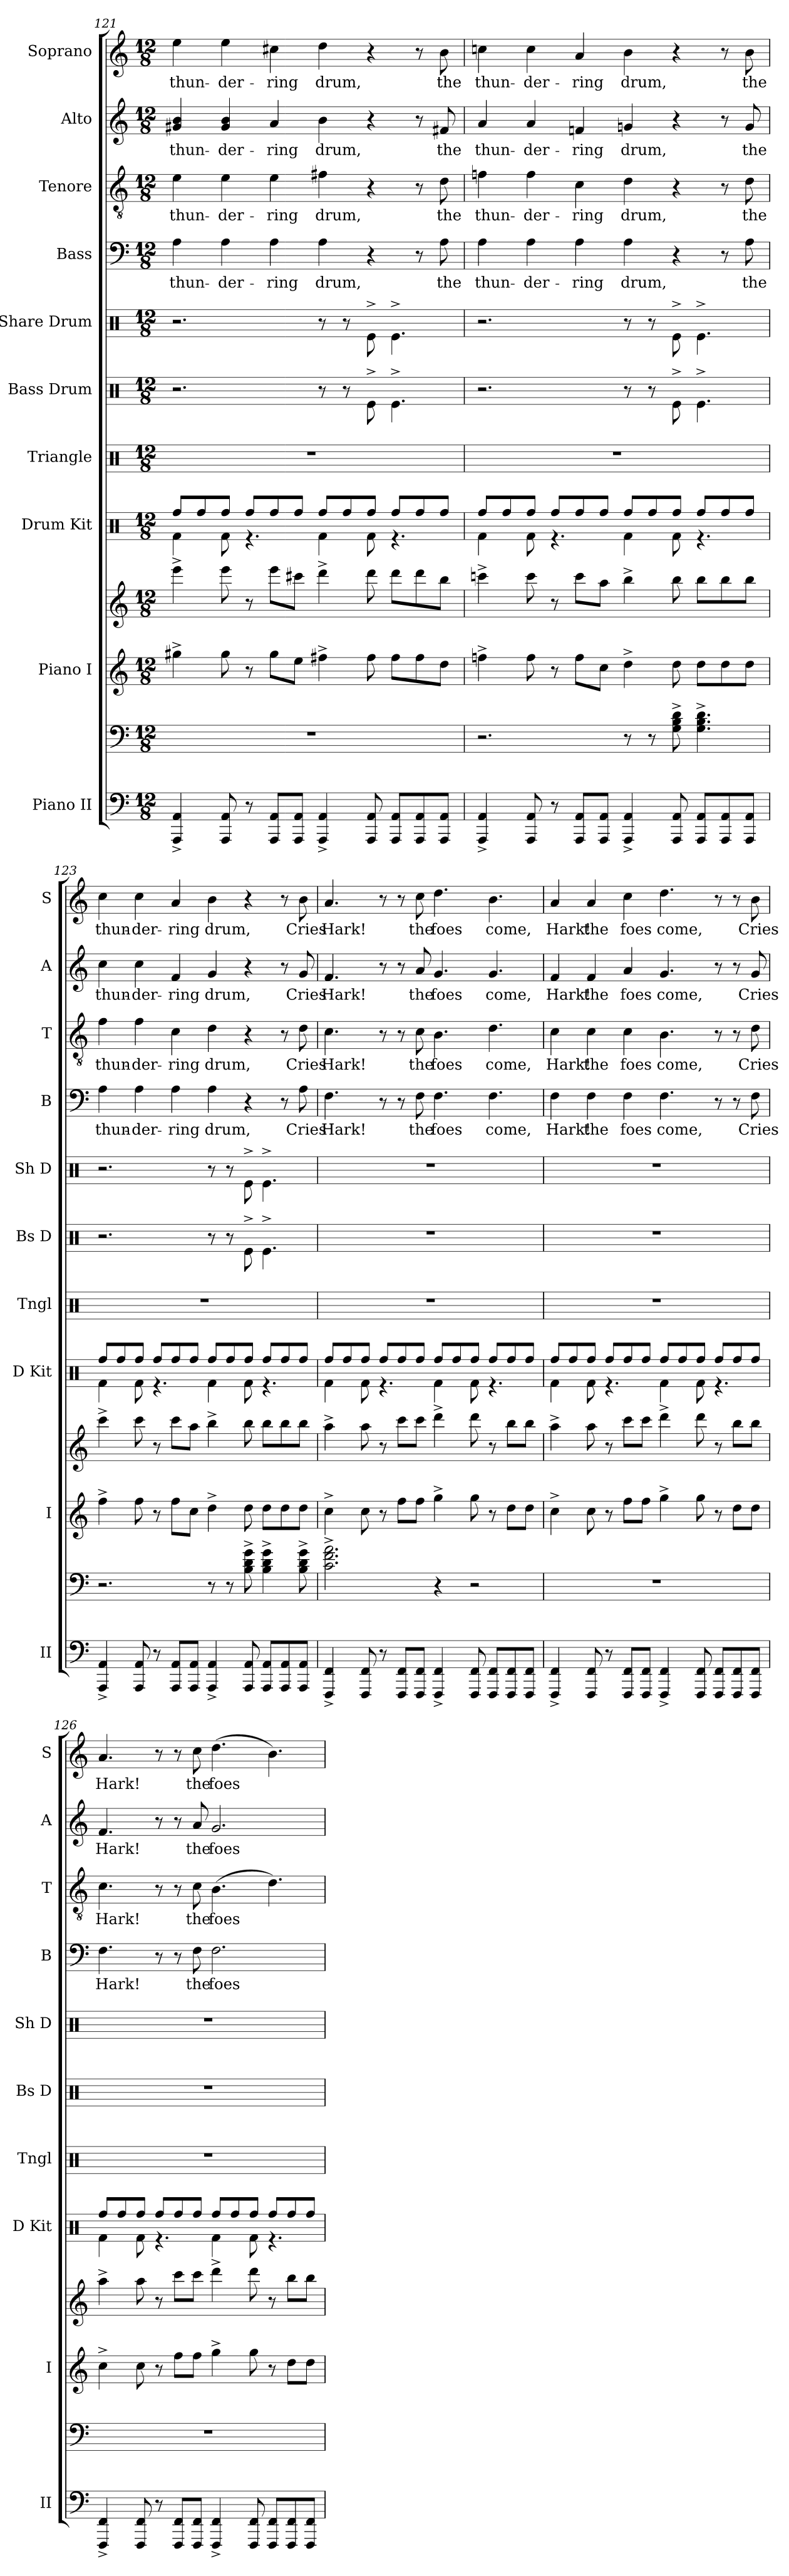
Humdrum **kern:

**kern	**kern	**kern	**kern	**kern	**kern	**kern	**kern	**kern	**text	**kern	**text	**kern	**text	**kern	**text
*part10	*part10	*part9	*part9	*part8	*part7	*part6	*part5	*part4	*part4	*part3	*part3	*part2	*part2	*part1	*part1
*staff12	*staff11	*staff10	*staff9	*staff8	*staff7	*staff6	*staff5	*staff4	*staff4	*staff3	*staff3	*staff2	*staff2	*staff1	*staff1
*I"Piano II	*	*I"Piano I	*	*I"Drum Kit	*I"Triangle	*I"Bass Drum	*I"Share Drum	*I"Bass	*	*I"Tenore	*	*I"Alto	*	*I"Soprano	*
*I'II	*	*I'I	*	*I'D Kit	*I'Tngl	*I'Bs D	*I'Sh D	*I'B	*	*I'T	*	*I'A	*	*I'S	*
*clefF4	*clefF4	*clefG2	*clefG2	*clefX	*clefX	*clefX	*clefX	*clefF4	*	*clefGv2	*	*clefG2	*	*clefG2	*
*k[]	*k[]	*k[]	*k[]	*k[]	*k[]	*k[]	*k[]	*k[]	*	*k[]	*	*k[]	*	*k[]	*
*M12/8	*M12/8	*M12/8	*M12/8	*M12/8	*M12/8	*M12/8	*M12/8	*M12/8	*	*M12/8	*	*M12/8	*	*M12/8	*
=121	=121	=121	=121	=121	=121	=121	=121	=121	=121	=121	=121	=121	=121	=121	=121
*	*	*	*	*^	*	*	*	*	*	*	*	*	*	*	*
!	!	!	!	!	!	!	!	!	!	!LO:LY:b	!	!LO:LY:b	!	!LO:LY:b	!	!LO:LY:b
4AAA/^ 4AA/^	1.r	4gg#X^\	4eee^\	8Rff/L	4Rf\	1.r	2.r	2.r	4A\	thun-	4e\	thun-	4g#X/ 4b/	thun-	4ee\	thun-
.	.	.	.	8Rff/	.	.	.	.	.	.	.	.	.	.	.	.
!	!	!	!	!	!	!	!	!	!	!LO:LY:b	!	!LO:LY:b	!	!LO:LY:b	!	!LO:LY:b
8AAA/ 8AA/	.	8gg#\	8eee\	8Rff/J	8Rf\	.	.	.	4A\	-der-	4e\	-der-	4g#/ 4b/	-der-	4ee\	-der-
8r	.	8r	8r	8Rff/L	4.r	.	.	.	.	.	.	.	.	.	.	.
!	!	!	!	!	!	!	!	!	!	!LO:LY:b	!	!LO:LY:b	!	!LO:LY:b	!	!LO:LY:b
8AAA/ 8AA/L	.	8gg#\L	8eee\L	8Rff/	.	.	.	.	4A\	-ring	4e\	-ring	4a/	-ring	4cc#X\	-ring
8AAA/ 8AA/J	.	8ee\J	8ccc#X\J	8Rff/J	.	.	.	.	.	.	.	.	.	.	.	.
!	!	!	!	!	!	!	!	!	!	!LO:LY:b	!	!LO:LY:b	!	!LO:LY:b	!	!LO:LY:b
4AAA/^ 4AA/^	.	4ff#X^\	4ddd^\	8Rff/L	4Rf\	.	8r	8r	4A\	drum,	4f#X\	drum,	4b\	drum,	4dd\	drum,
.	.	.	.	8Rff/	.	.	8r	8r	.	.	.	.	.	.	.	.
8AAA/ 8AA/	.	8ff#\	8ddd\	8Rff/J	8Rf\	.	8Re^\	8Re^\	4r	.	4r	.	4r	.	4r	.
8AAA/ 8AA/L	.	8ff#\L	8ddd\L	8Rff/L	4.r	.	4.Re^\	4.Re^\	.	.	.	.	.	.	.	.
8AAA/ 8AA/	.	8ff#\	8ddd\	8Rff/	.	.	.	.	8r	.	8r	.	8r	.	8r	.
!	!	!	!	!	!	!	!	!	!	!LO:LY:b	!	!LO:LY:b	!	!LO:LY:b	!	!LO:LY:b
8AAA/ 8AA/J	.	8dd\J	8bb\J	8Rff/J	.	.	.	.	8A\	the	8d\	the	8f#X/	the	8b\	the
!!LO:LB:g=z
=122	=122	=122	=122	=122	=122	=122	=122	=122	=122	=122	=122	=122	=122	=122	=122	=122
!	!	!	!	!	!	!	!	!	!	!LO:LY:b	!	!LO:LY:b	!	!LO:LY:b	!	!LO:LY:b
4AAA/^ 4AA/^	2.r	4ffn^\	4cccn^\	8Rff/L	4Rf\	1.r	2.r	2.r	4A\	thun-	4fn\	thun-	4a/	thun-	4ccn\	thun-
.	.	.	.	8Rff/	.	.	.	.	.	.	.	.	.	.	.	.
!	!	!	!	!	!	!	!	!	!	!LO:LY:b	!	!LO:LY:b	!	!LO:LY:b	!	!LO:LY:b
8AAA/ 8AA/	.	8ff\	8ccc\	8Rff/J	8Rf\	.	.	.	4A\	-der-	4f\	-der-	4a/	-der-	4cc\	-der-
8r	.	8r	8r	8Rff/L	4.r	.	.	.	.	.	.	.	.	.	.	.
!	!	!	!	!	!	!	!	!	!	!LO:LY:b	!	!LO:LY:b	!	!LO:LY:b	!	!LO:LY:b
8AAA/ 8AA/L	.	8ff\L	8ccc\L	8Rff/	.	.	.	.	4A\	-ring	4c\	-ring	4fn/	-ring	4a/	-ring
8AAA/ 8AA/J	.	8cc\J	8aa\J	8Rff/J	.	.	.	.	.	.	.	.	.	.	.	.
!	!	!	!	!	!	!	!	!	!	!LO:LY:b	!	!LO:LY:b	!	!LO:LY:b	!	!LO:LY:b
4AAA/^ 4AA/^	8r	4dd^\	4bb^\	8Rff/L	4Rf\	.	8r	8r	4A\	drum,	4d\	drum,	4gn/	drum,	4b\	drum,
.	8r	.	.	8Rff/	.	.	8r	8r	.	.	.	.	.	.	.	.
8AAA/ 8AA/	8G\^ 8B\^ 8d\^	8dd\	8bb\	8Rff/J	8Rf\	.	8Re^\	8Re^\	4r	.	4r	.	4r	.	4r	.
8AAA/ 8AA/L	4.G\^ 4.B\^ 4.d\^	8dd\L	8bb\L	8Rff/L	4.r	.	4.Re^\	4.Re^\	.	.	.	.	.	.	.	.
8AAA/ 8AA/	.	8dd\	8bb\	8Rff/	.	.	.	.	8r	.	8r	.	8r	.	8r	.
!	!	!	!	!	!	!	!	!	!	!LO:LY:b	!	!LO:LY:b	!	!LO:LY:b	!	!LO:LY:b
8AAA/ 8AA/J	.	8dd\J	8bb\J	8Rff/J	.	.	.	.	8A\	the	8d\	the	8g/	the	8b\	the
=123	=123	=123	=123	=123	=123	=123	=123	=123	=123	=123	=123	=123	=123	=123	=123	=123
!	!	!	!	!	!	!	!	!	!	!LO:LY:b	!	!LO:LY:b	!	!LO:LY:b	!	!LO:LY:b
4AAA/^ 4AA/^	2.r	4ff^\	4ccc^\	8Rff/L	4Rf\	1.r	2.r	2.r	4A\	thun-	4f\	thun-	4cc\	thun-	4cc\	thun-
.	.	.	.	8Rff/	.	.	.	.	.	.	.	.	.	.	.	.
!	!	!	!	!	!	!	!	!	!	!LO:LY:b	!	!LO:LY:b	!	!LO:LY:b	!	!LO:LY:b
8AAA/ 8AA/	.	8ff\	8ccc\	8Rff/J	8Rf\	.	.	.	4A\	-der-	4f\	-der-	4cc\	-der-	4cc\	-der-
8r	.	8r	8r	8Rff/L	4.r	.	.	.	.	.	.	.	.	.	.	.
!	!	!	!	!	!	!	!	!	!	!LO:LY:b	!	!LO:LY:b	!	!LO:LY:b	!	!LO:LY:b
8AAA/ 8AA/L	.	8ff\L	8ccc\L	8Rff/	.	.	.	.	4A\	-ring	4c\	-ring	4f/	-ring	4a/	-ring
8AAA/ 8AA/J	.	8cc\J	8aa\J	8Rff/J	.	.	.	.	.	.	.	.	.	.	.	.
!	!	!	!	!	!	!	!	!	!	!LO:LY:b	!	!LO:LY:b	!	!LO:LY:b	!	!LO:LY:b
4AAA/^ 4AA/^	8r	4dd^\	4bb^\	8Rff/L	4Rf\	.	8r	8r	4A\	drum,	4d\	drum,	4g/	drum,	4b\	drum,
.	8r	.	.	8Rff/	.	.	8r	8r	.	.	.	.	.	.	.	.
8AAA/ 8AA/	8B\^ 8d\^ 8g\^	8dd\	8bb\	8Rff/J	8Rf\	.	8Re^\	8Re^\	4r	.	4r	.	4r	.	4r	.
8AAA/ 8AA/L	4B\^ 4d\^ 4g\^	8dd\L	8bb\L	8Rff/L	4.r	.	4.Re^\	4.Re^\	.	.	.	.	.	.	.	.
8AAA/ 8AA/	.	8dd\	8bb\	8Rff/	.	.	.	.	8r	.	8r	.	8r	.	8r	.
!	!	!	!	!	!	!	!	!	!	!LO:LY:b	!	!LO:LY:b	!	!LO:LY:b	!	!LO:LY:b
8AAA/ 8AA/J	8B\^ 8d\^ 8g\^	8dd\J	8bb\J	8Rff/J	.	.	.	.	8A\	Cries	8d\	Cries	8g/	Cries	8b\	Cries
=124	=124	=124	=124	=124	=124	=124	=124	=124	=124	=124	=124	=124	=124	=124	=124	=124
!	!	!	!	!	!	!	!	!	!	!LO:LY:b	!	!LO:LY:b	!	!LO:LY:b	!	!LO:LY:b
4FFF/^ 4FF/^	2.c\^ 2.f\^ 2.a\^	4cc^\	4aa^\	8Rff/L	4Rf\	1.r	1.r	1.r	4.F\	Hark!	4.c\	Hark!	4.f/	Hark!	4.a/	Hark!
.	.	.	.	8Rff/	.	.	.	.	.	.	.	.	.	.	.	.
8FFF/ 8FF/	.	8cc\	8aa\	8Rff/J	8Rf\	.	.	.	.	.	.	.	.	.	.	.
8r	.	8r	8r	8Rff/L	4.r	.	.	.	8r	.	8r	.	8r	.	8r	.
8FFF/ 8FF/L	.	8ff\L	8ccc\L	8Rff/	.	.	.	.	8r	.	8r	.	8r	.	8r	.
!	!	!	!	!	!	!	!	!	!	!LO:LY:b	!	!LO:LY:b	!	!LO:LY:b	!	!LO:LY:b
8FFF/ 8FF/J	.	8ff\J	8ccc\J	8Rff/J	.	.	.	.	8F\	the	8c\	the	8a/	the	8cc\	the
!	!	!	!	!	!	!	!	!	!	!LO:LY:b	!	!LO:LY:b	!	!LO:LY:b	!	!LO:LY:b
4FFF/^ 4FF/^	4r	4gg^\	4ddd^\	8Rff/L	4Rf\	.	.	.	4.F\	foes	4.B\	foes	4.g/	foes	4.dd\	foes
.	.	.	.	8Rff/	.	.	.	.	.	.	.	.	.	.	.	.
8FFF/ 8FF/	2r	8gg\	8ddd\	8Rff/J	8Rf\	.	.	.	.	.	.	.	.	.	.	.
!	!	!	!	!	!	!	!	!	!	!LO:LY:b	!	!LO:LY:b	!	!LO:LY:b	!	!LO:LY:b
8FFF/ 8FF/L	.	8r	8r	8Rff/L	4.r	.	.	.	4.F\	come,	4.d\	come,	4.g/	come,	4.b\	come,
8FFF/ 8FF/	.	8dd\L	8bb\L	8Rff/	.	.	.	.	.	.	.	.	.	.	.	.
8FFF/ 8FF/J	.	8dd\J	8bb\J	8Rff/J	.	.	.	.	.	.	.	.	.	.	.	.
!!LO:PB:g=z
=125	=125	=125	=125	=125	=125	=125	=125	=125	=125	=125	=125	=125	=125	=125	=125	=125
!	!	!	!	!	!	!	!	!	!	!LO:LY:b	!	!LO:LY:b	!	!LO:LY:b	!	!LO:LY:b
4FFF/^ 4FF/^	1.r	4cc^\	4aa^\	8Rff/L	4Rf\	1.r	1.r	1.r	4F\	Hark!	4c\	Hark!	4f/	Hark!	4a/	Hark!
.	.	.	.	8Rff/	.	.	.	.	.	.	.	.	.	.	.	.
!	!	!	!	!	!	!	!	!	!	!LO:LY:b	!	!LO:LY:b	!	!LO:LY:b	!	!LO:LY:b
8FFF/ 8FF/	.	8cc\	8aa\	8Rff/J	8Rf\	.	.	.	4F\	the	4c\	the	4f/	the	4a/	the
8r	.	8r	8r	8Rff/L	4.r	.	.	.	.	.	.	.	.	.	.	.
!	!	!	!	!	!	!	!	!	!	!LO:LY:b	!	!LO:LY:b	!	!LO:LY:b	!	!LO:LY:b
8FFF/ 8FF/L	.	8ff\L	8ccc\L	8Rff/	.	.	.	.	4F\	foes	4c\	foes	4a/	foes	4cc\	foes
8FFF/ 8FF/J	.	8ff\J	8ccc\J	8Rff/J	.	.	.	.	.	.	.	.	.	.	.	.
!	!	!	!	!	!	!	!	!	!	!LO:LY:b	!	!LO:LY:b	!	!LO:LY:b	!	!LO:LY:b
4FFF/^ 4FF/^	.	4gg^\	4ddd^\	8Rff/L	4Rf\	.	.	.	4.F\	come,	4.B\	come,	4.g/	come,	4.dd\	come,
.	.	.	.	8Rff/	.	.	.	.	.	.	.	.	.	.	.	.
8FFF/ 8FF/	.	8gg\	8ddd\	8Rff/J	8Rf\	.	.	.	.	.	.	.	.	.	.	.
8FFF/ 8FF/L	.	8r	8r	8Rff/L	4.r	.	.	.	8r	.	8r	.	8r	.	8r	.
8FFF/ 8FF/	.	8dd\L	8bb\L	8Rff/	.	.	.	.	8r	.	8r	.	8r	.	8r	.
!	!	!	!	!	!	!	!	!	!	!LO:LY:b	!	!LO:LY:b	!	!LO:LY:b	!	!LO:LY:b
8FFF/ 8FF/J	.	8dd\J	8bb\J	8Rff/J	.	.	.	.	8F\	Cries	8d\	Cries	8g/	Cries	8b\	Cries
=126	=126	=126	=126	=126	=126	=126	=126	=126	=126	=126	=126	=126	=126	=126	=126	=126
!	!	!	!	!	!	!	!	!	!	!LO:LY:b	!	!LO:LY:b	!	!LO:LY:b	!	!LO:LY:b
4FFF/^ 4FF/^	1.r	4cc^\	4aa^\	8Rff/L	4Rf\	1.r	1.r	1.r	4.F\	Hark!	4.c\	Hark!	4.f/	Hark!	4.a/	Hark!
.	.	.	.	8Rff/	.	.	.	.	.	.	.	.	.	.	.	.
8FFF/ 8FF/	.	8cc\	8aa\	8Rff/J	8Rf\	.	.	.	.	.	.	.	.	.	.	.
8r	.	8r	8r	8Rff/L	4.r	.	.	.	8r	.	8r	.	8r	.	8r	.
8FFF/ 8FF/L	.	8ff\L	8ccc\L	8Rff/	.	.	.	.	8r	.	8r	.	8r	.	8r	.
!	!	!	!	!	!	!	!	!	!	!LO:LY:b	!	!LO:LY:b	!	!LO:LY:b	!	!LO:LY:b
8FFF/ 8FF/J	.	8ff\J	8ccc\J	8Rff/J	.	.	.	.	8F\	the	8c\	the	8a/	the	8cc\	the
!	!	!	!	!	!	!	!	!	!	!LO:LY:b	!	!LO:LY:b	!	!LO:LY:b	!	!LO:LY:b
4FFF/^ 4FF/^	.	4gg^\	4ddd^\	8Rff/L	4Rf\	.	.	.	2.F\	foes	(>4.B\	foes	2.g/	foes	(>4.dd\	foes
.	.	.	.	8Rff/	.	.	.	.	.	.	.	.	.	.	.	.
8FFF/ 8FF/	.	8gg\	8ddd\	8Rff/J	8Rf\	.	.	.	.	.	.	.	.	.	.	.
8FFF/ 8FF/L	.	8r	8r	8Rff/L	4.r	.	.	.	.	.	4.d\)	.	.	.	4.b\)	.
8FFF/ 8FF/	.	8dd\L	8bb\L	8Rff/	.	.	.	.	.	.	.	.	.	.	.	.
8FFF/ 8FF/J	.	8dd\J	8bb\J	8Rff/J	.	.	.	.	.	.	.	.	.	.	.	.
*	*	*	*	*v	*v	*	*	*	*	*	*	*	*	*	*	*
=	=	=	=	=	=	=	=	=	=	=	=	=	=	=	=
*-	*-	*-	*-	*-	*-	*-	*-	*-	*-	*-	*-	*-	*-	*-	*-
